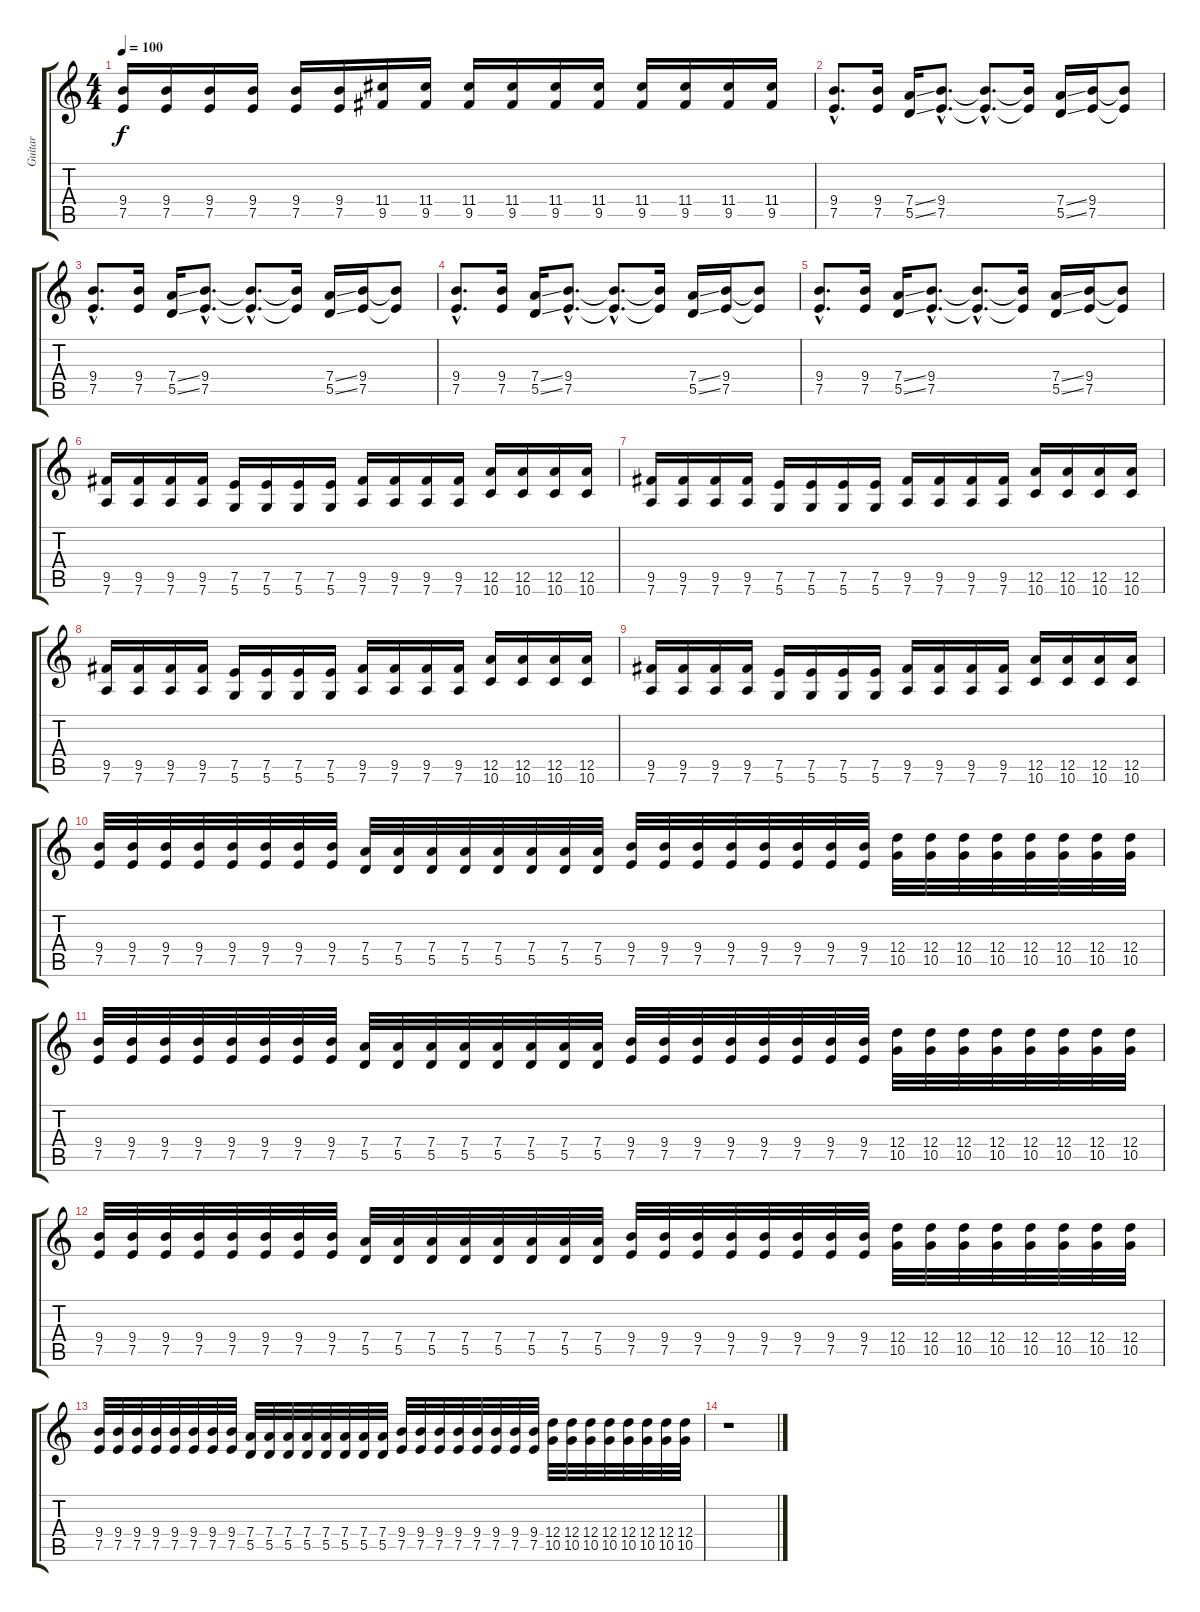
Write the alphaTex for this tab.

\track ("Guitar" "Guitar") {instrument overdrivenguitar}
\staff {score tabs}
\tuning (E4 B3 G3 D3 A2 D2) {hide}
\ts (4 4)
\tempo 100
\clef g2
\ks c
(9.4 7.5).16{dy f} (9.4 7.5).16 (9.4 7.5).16 (9.4 7.5).16 (9.4 7.5).16 (9.4 7.5).16 (11.4 9.5).16 (11.4 9.5).16 (11.4 9.5).16 (11.4 9.5).16 (11.4 9.5).16 (11.4 9.5).16 (11.4 9.5).16 (11.4 9.5).16 (11.4 9.5).16 (11.4 9.5).16 |
(9.4{hac} 7.5{hac}).8{d volume 16} (9.4 7.5).16 (7.4{ss} 5.5{ss}).16 (9.4{hac} 7.5{hac}).8{d} (9.4{hac t} 7.5{hac t}).8{d} (9.4{t} 7.5{t}).16 (7.4{ss} 5.5{ss}).16 (9.4 7.5).16 (9.4{t} 7.5{t}).8 |
(9.4{hac} 7.5{hac}).8{d} (9.4 7.5).16 (7.4{ss} 5.5{ss}).16 (9.4{hac} 7.5{hac}).8{d} (9.4{hac t} 7.5{hac t}).8{d} (9.4{t} 7.5{t}).16 (7.4{ss} 5.5{ss}).16 (9.4 7.5).16 (9.4{t} 7.5{t}).8 |
(9.4{hac} 7.5{hac}).8{d} (9.4 7.5).16 (7.4{ss} 5.5{ss}).16 (9.4{hac} 7.5{hac}).8{d} (9.4{hac t} 7.5{hac t}).8{d} (9.4{t} 7.5{t}).16 (7.4{ss} 5.5{ss}).16 (9.4 7.5).16 (9.4{t} 7.5{t}).8 |
(9.4{hac} 7.5{hac}).8{d} (9.4 7.5).16 (7.4{ss} 5.5{ss}).16 (9.4{hac} 7.5{hac}).8{d} (9.4{hac t} 7.5{hac t}).8{d} (9.4{t} 7.5{t}).16 (7.4{ss} 5.5{ss}).16 (9.4 7.5).16 (9.4{t} 7.5{t}).8 |
(9.5 7.6).16 (9.5 7.6).16 (9.5 7.6).16 (9.5 7.6).16 (7.5 5.6).16 (7.5 5.6).16 (7.5 5.6).16 (7.5 5.6).16 (9.5 7.6).16 (9.5 7.6).16 (9.5 7.6).16 (9.5 7.6).16 (12.5 10.6).16 (12.5 10.6).16 (12.5 10.6).16 (12.5 10.6).16 |
(9.5 7.6).16 (9.5 7.6).16 (9.5 7.6).16 (9.5 7.6).16 (7.5 5.6).16 (7.5 5.6).16 (7.5 5.6).16 (7.5 5.6).16 (9.5 7.6).16 (9.5 7.6).16 (9.5 7.6).16 (9.5 7.6).16 (12.5 10.6).16 (12.5 10.6).16 (12.5 10.6).16 (12.5 10.6).16 |
(9.5 7.6).16 (9.5 7.6).16 (9.5 7.6).16 (9.5 7.6).16 (7.5 5.6).16 (7.5 5.6).16 (7.5 5.6).16 (7.5 5.6).16 (9.5 7.6).16 (9.5 7.6).16 (9.5 7.6).16 (9.5 7.6).16 (12.5 10.6).16 (12.5 10.6).16 (12.5 10.6).16 (12.5 10.6).16 |
(9.5 7.6).16 (9.5 7.6).16 (9.5 7.6).16 (9.5 7.6).16 (7.5 5.6).16 (7.5 5.6).16 (7.5 5.6).16 (7.5 5.6).16 (9.5 7.6).16 (9.5 7.6).16 (9.5 7.6).16 (9.5 7.6).16 (12.5 10.6).16 (12.5 10.6).16 (12.5 10.6).16 (12.5 10.6).16 |
(9.4 7.5).32{volume 14} (9.4 7.5).32 (9.4 7.5).32 (9.4 7.5).32 (9.4 7.5).32 (9.4 7.5).32 (9.4 7.5).32 (9.4 7.5).32 (7.4 5.5).32 (7.4 5.5).32 (7.4 5.5).32 (7.4 5.5).32 (7.4 5.5).32 (7.4 5.5).32 (7.4 5.5).32 (7.4 5.5).32 (9.4 7.5).32 (9.4 7.5).32 (9.4 7.5).32 (9.4 7.5).32 (9.4 7.5).32 (9.4 7.5).32 (9.4 7.5).32 (9.4 7.5).32 (12.4 10.5).32 (12.4 10.5).32 (12.4 10.5).32 (12.4 10.5).32 (12.4 10.5).32 (12.4 10.5).32 (12.4 10.5).32 (12.4 10.5).32 |
(9.4 7.5).32{volume 12} (9.4 7.5).32 (9.4 7.5).32 (9.4 7.5).32 (9.4 7.5).32 (9.4 7.5).32 (9.4 7.5).32 (9.4 7.5).32 (7.4 5.5).32 (7.4 5.5).32 (7.4 5.5).32 (7.4 5.5).32 (7.4 5.5).32 (7.4 5.5).32 (7.4 5.5).32 (7.4 5.5).32 (9.4 7.5).32 (9.4 7.5).32 (9.4 7.5).32 (9.4 7.5).32 (9.4 7.5).32 (9.4 7.5).32 (9.4 7.5).32 (9.4 7.5).32 (12.4 10.5).32 (12.4 10.5).32 (12.4 10.5).32 (12.4 10.5).32 (12.4 10.5).32 (12.4 10.5).32 (12.4 10.5).32 (12.4 10.5).32 |
(9.4 7.5).32{volume 10} (9.4 7.5).32 (9.4 7.5).32 (9.4 7.5).32 (9.4 7.5).32 (9.4 7.5).32 (9.4 7.5).32 (9.4 7.5).32 (7.4 5.5).32 (7.4 5.5).32 (7.4 5.5).32 (7.4 5.5).32 (7.4 5.5).32 (7.4 5.5).32 (7.4 5.5).32 (7.4 5.5).32 (9.4 7.5).32 (9.4 7.5).32 (9.4 7.5).32 (9.4 7.5).32 (9.4 7.5).32 (9.4 7.5).32 (9.4 7.5).32 (9.4 7.5).32 (12.4 10.5).32 (12.4 10.5).32 (12.4 10.5).32 (12.4 10.5).32 (12.4 10.5).32 (12.4 10.5).32 (12.4 10.5).32 (12.4 10.5).32 |
(9.4 7.5).32{volume 8} (9.4 7.5).32 (9.4 7.5).32 (9.4 7.5).32 (9.4 7.5).32 (9.4 7.5).32 (9.4 7.5).32 (9.4 7.5).32 (7.4 5.5).32 (7.4 5.5).32 (7.4 5.5).32 (7.4 5.5).32 (7.4 5.5).32 (7.4 5.5).32 (7.4 5.5).32 (7.4 5.5).32 (9.4 7.5).32 (9.4 7.5).32 (9.4 7.5).32 (9.4 7.5).32 (9.4 7.5).32 (9.4 7.5).32 (9.4 7.5).32 (9.4 7.5).32 (12.4 10.5).32 (12.4 10.5).32 (12.4 10.5).32 (12.4 10.5).32 (12.4 10.5).32 (12.4 10.5).32 (12.4 10.5).32 (12.4 10.5).32 |
r.1
